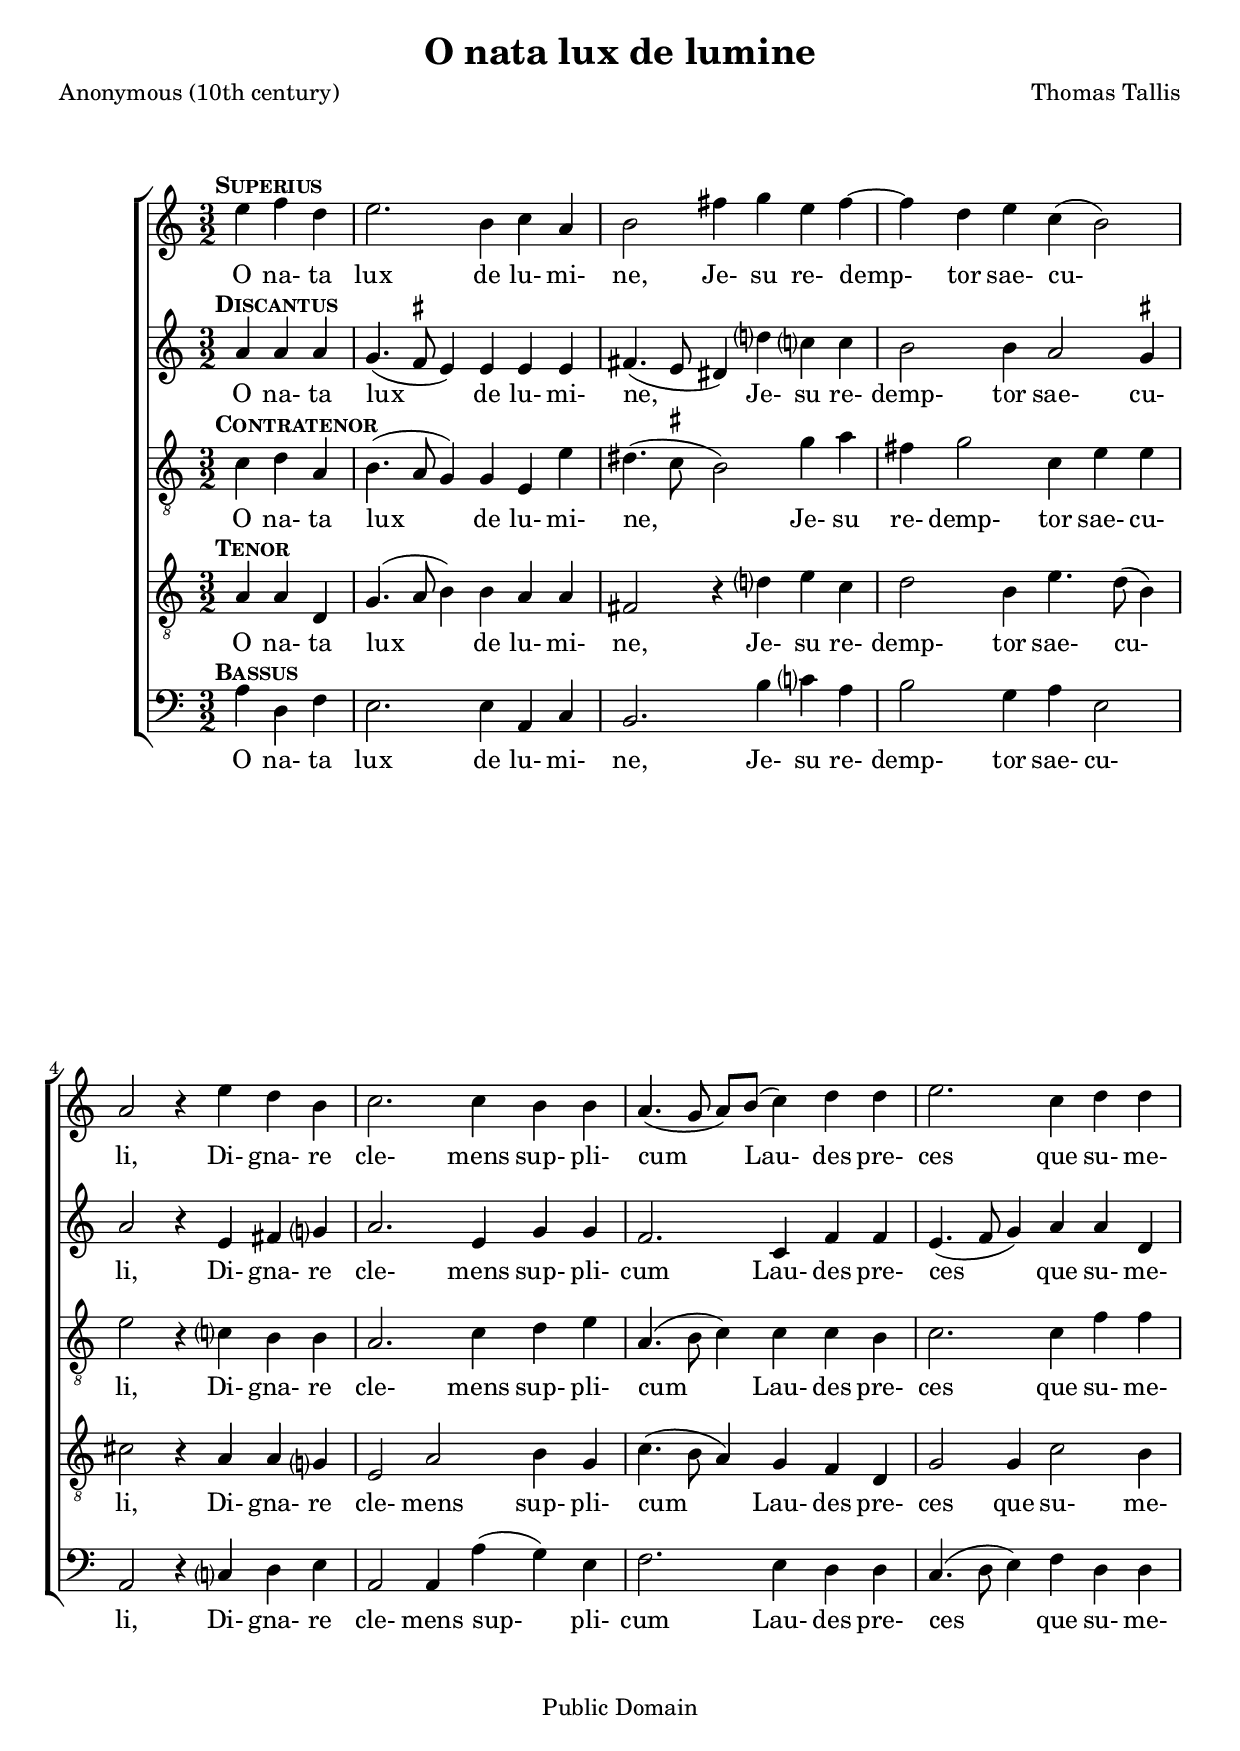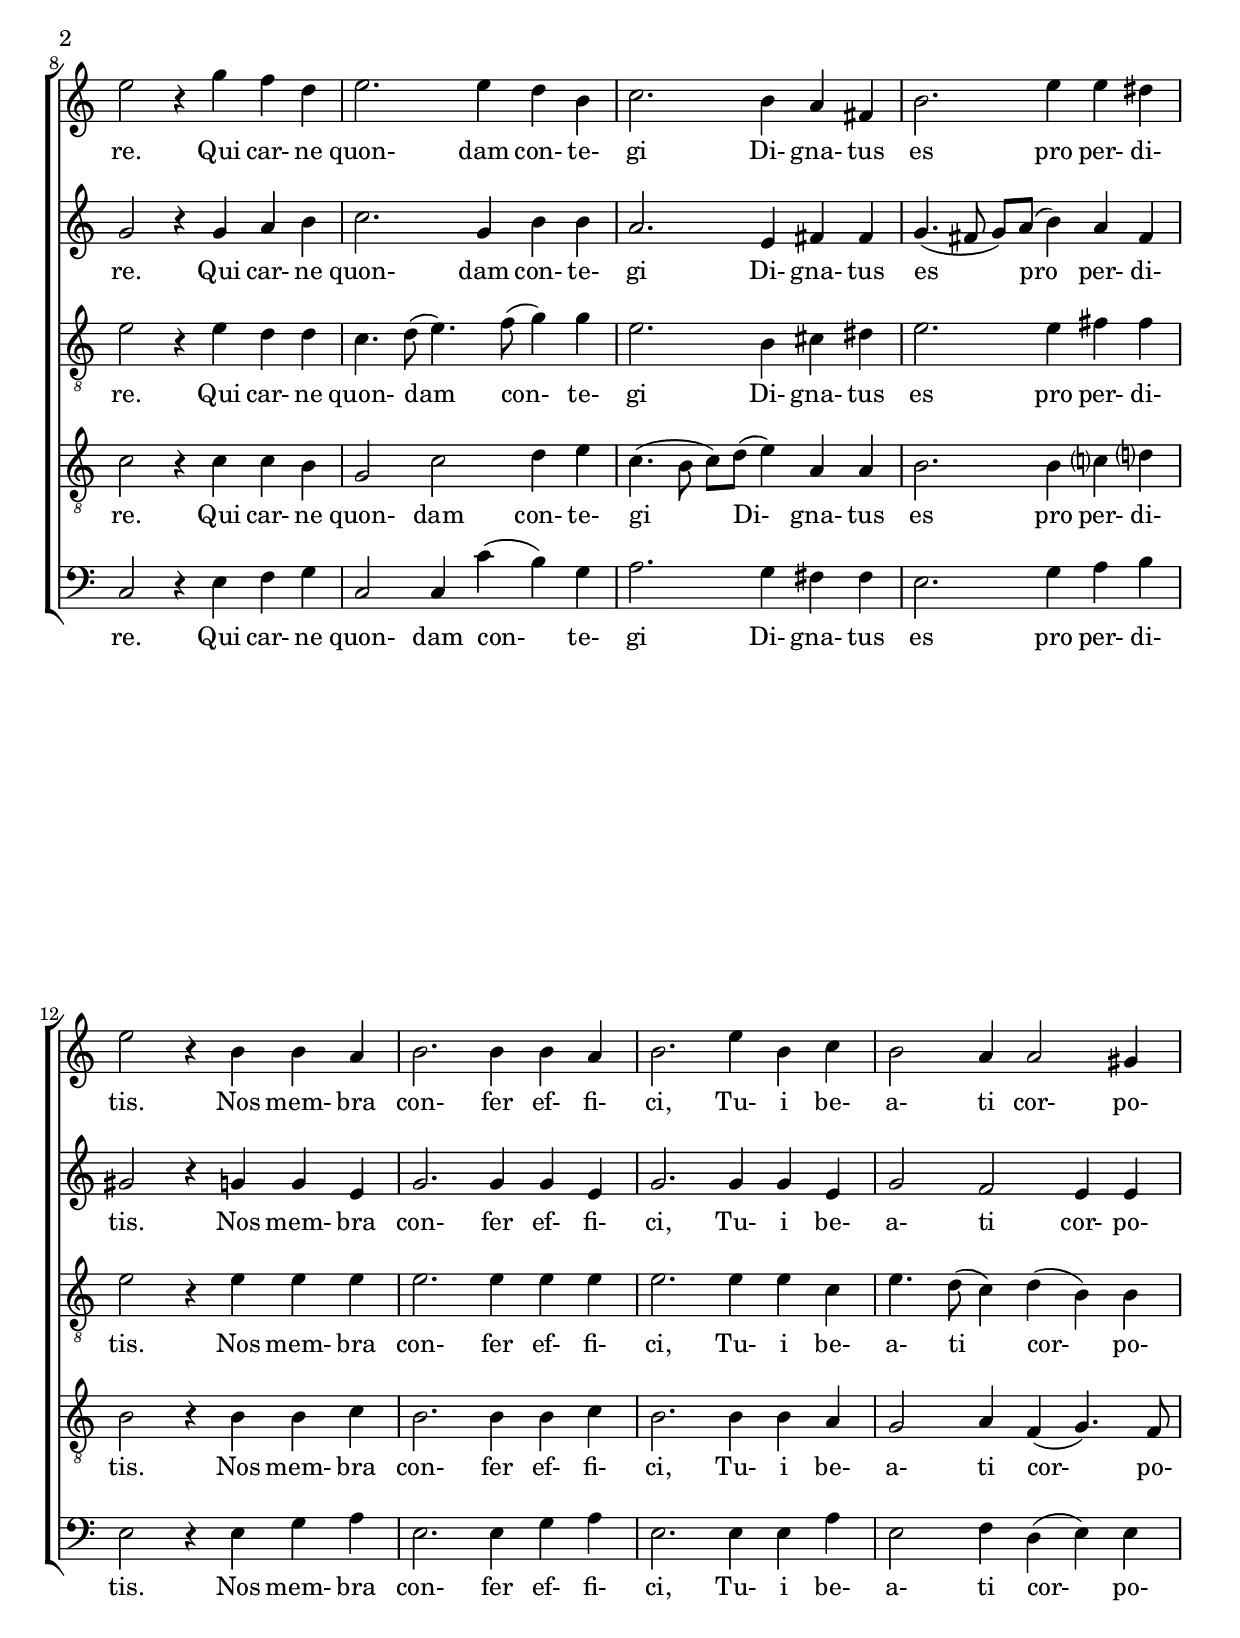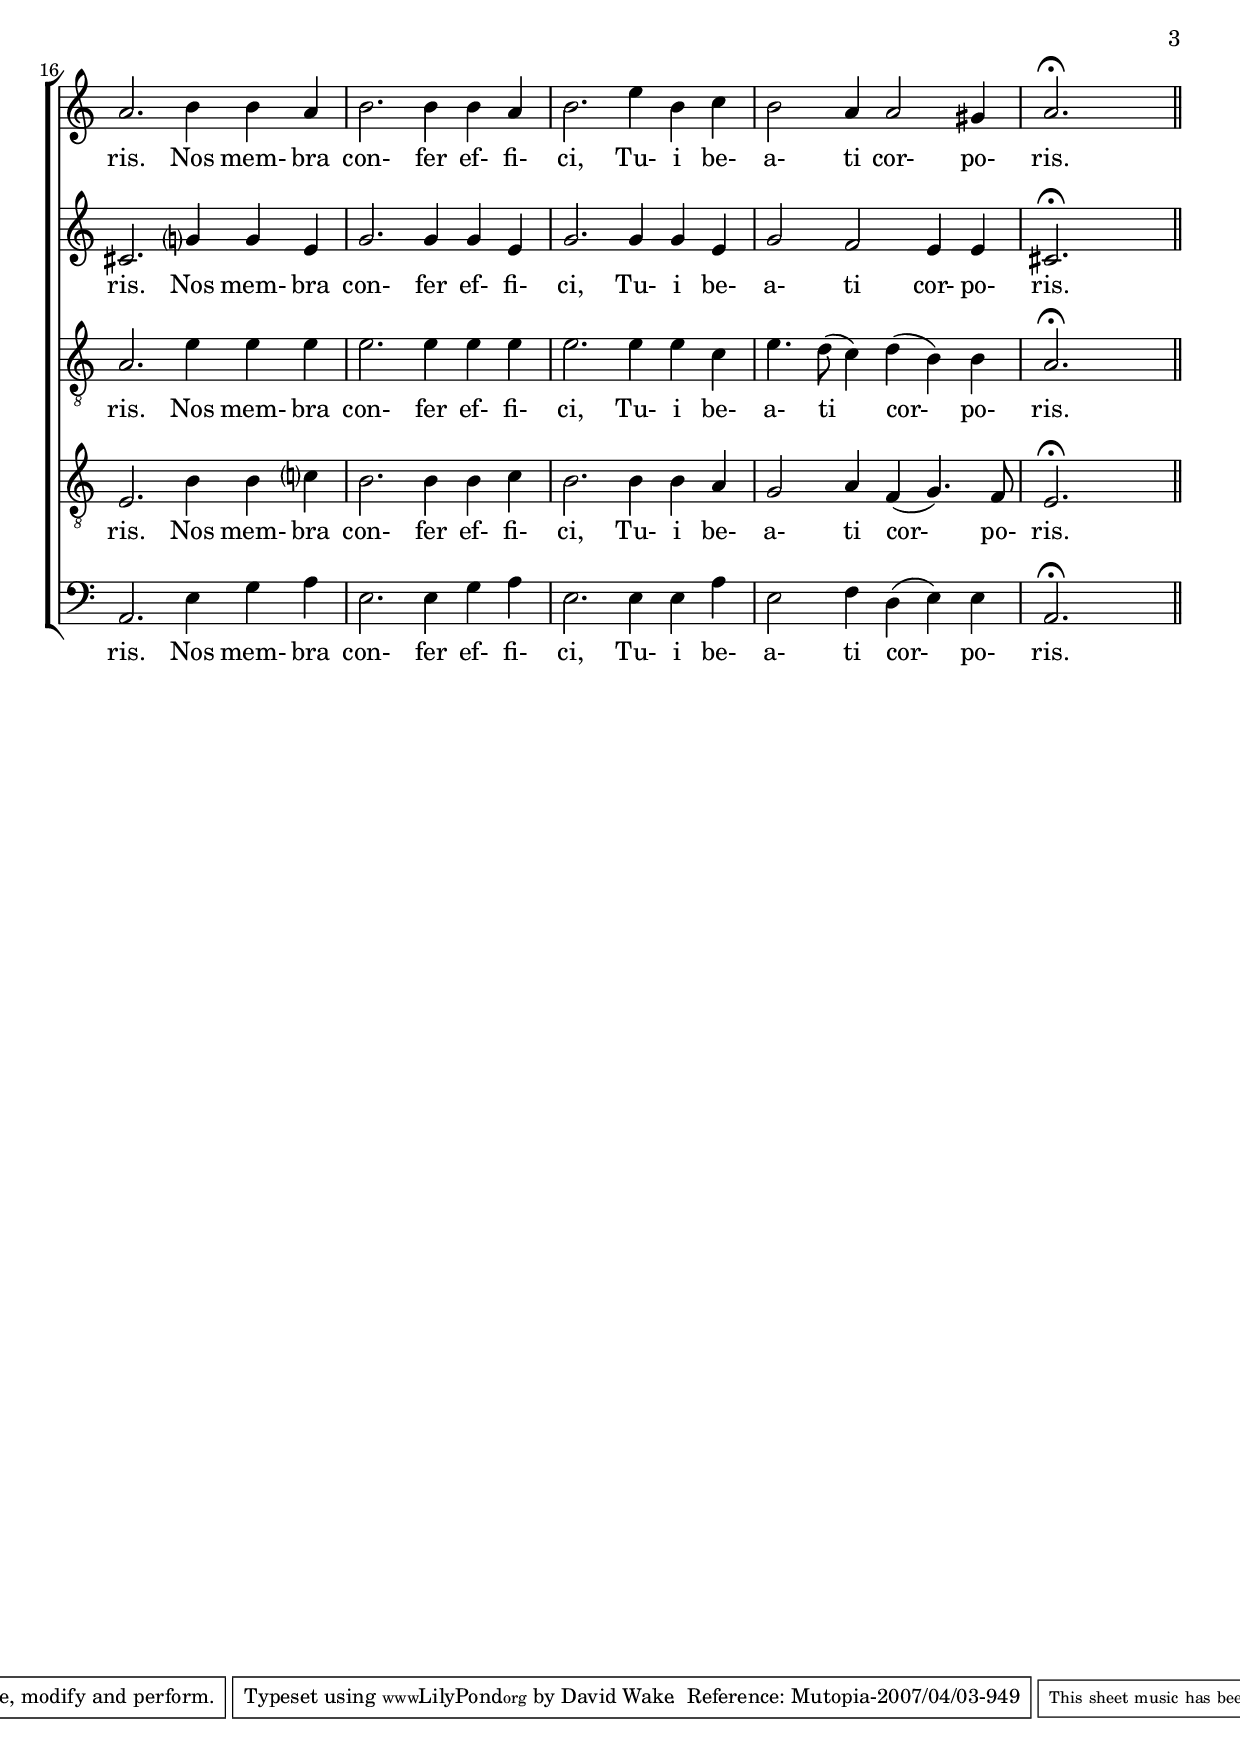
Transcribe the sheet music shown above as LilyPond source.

\header {
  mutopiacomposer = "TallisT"
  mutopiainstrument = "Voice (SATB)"
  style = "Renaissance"
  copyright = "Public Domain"
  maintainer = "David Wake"
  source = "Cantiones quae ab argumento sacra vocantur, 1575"
  title = "O nata lux de lumine"
  composer = "Thomas Tallis"
  poet = "Anonymous (10th century)"
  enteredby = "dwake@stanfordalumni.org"
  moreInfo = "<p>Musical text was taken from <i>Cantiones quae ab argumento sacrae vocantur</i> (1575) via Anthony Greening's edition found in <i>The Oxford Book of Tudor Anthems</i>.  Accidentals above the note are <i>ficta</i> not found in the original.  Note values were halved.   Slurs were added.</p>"

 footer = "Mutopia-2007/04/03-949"
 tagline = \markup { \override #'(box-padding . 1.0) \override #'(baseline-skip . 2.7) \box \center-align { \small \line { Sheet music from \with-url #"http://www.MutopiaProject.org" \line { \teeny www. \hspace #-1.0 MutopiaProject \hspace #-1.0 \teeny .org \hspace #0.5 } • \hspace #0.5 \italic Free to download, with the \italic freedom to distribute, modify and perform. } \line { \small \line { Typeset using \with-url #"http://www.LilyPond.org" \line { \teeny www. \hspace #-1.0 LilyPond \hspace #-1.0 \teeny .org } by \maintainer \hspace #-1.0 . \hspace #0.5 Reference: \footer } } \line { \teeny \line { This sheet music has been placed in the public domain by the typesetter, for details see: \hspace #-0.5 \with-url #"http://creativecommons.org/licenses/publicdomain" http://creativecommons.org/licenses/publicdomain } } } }
}


\version "2.7.38"
global = {
  \key a \minor
  \time 3/2
}

words = \lyricmode {
 O na- ta lux de lu- mi- ne,
 Je- su re- demp- tor sae- cu- li,
 Di- gna- re cle- mens sup- pli- cum
 Lau- des pre- ces que su- me- re.
 Qui car- ne quon- dam con- te- gi
 Di- gna- tus es pro per- di- tis.
 Nos mem- bra con- fer ef- fi- ci,
 Tu- i be- a- ti cor- po- ris.
 Nos mem- bra con- fer ef- fi- ci,
 Tu- i be- a- ti cor- po- ris.
}

superiusMusic = \relative c'' { \partial 2. 

 d4^\markup { \hspace #-2 \bold \smallCaps Superius } es4 c4 | d2. a4 bes4 g4 | a2 e'4 f4 d4 e4~ | e4 c4 d4 bes4 (a2) | g2 r4

 d'4 c4 a4 | bes2. bes4 a4 a4 | g4. (f8 g8) a8 (bes4) c4 c4 | d2. bes4 c4 c4 | d2 r4

 f4 es4 c4 | d2. d4 c4 a4 | bes2. a4 g4 e4 | a2. d4 d4 cis4 | d2 r4

 a4 a4 g4 | a2. a4 a4 g4 | a2. d4 a4 bes4 | a2 g4 g2 fis4 | g2.

 a4 a4 g4 | a2. a4 a4 g4 | a2. d4 a4 bes4 | a2 g4 g2 fis4 | g2. \fermata s2. \bar "||"
}

discantusMusic = \relative c'' { 
 g4^\markup { \hspace #-2 \bold \smallCaps Discantus } g4 g4 | f4. (es8^\markup{ \smaller \sharp } d4) d4 d4 d4 | e4. (d8 cis4) c'4 bes?4 bes4 | a2 a4 g2 f4^\markup{ \smaller \sharp} | g2 r4

 d4 e4 f?4 | g2. d4 f4 f4 | es2. bes4 es4 es4 | d4. (es8 f4) g4 g4 c,4 | f2 r4

 f4 g4 a4 | bes2. f4 a4 a4 | g2. d4 e4 e4 | f4. (e8 f8) g8 (a4) g4 e4 | fis2 r4 

 f4 f4 d4 | f2. f4 f4 d4 | f2. f4 f4 d4 | f2 es2 d4 d4 | b2.

 f'?4 f4 d4 | f2. f4 f4 d4 | f2. f4 f4 d4 | f2 es2 d4 d4 | b2. \fermata s2. ||
}

contratenorMusic = \relative c' { 
 bes4^\markup { \hspace #-2 \bold \smallCaps Contratenor } c4 g4 | a4. (g8 f4) f4 d4 d'4 | cis4. (bes8^\markup { \smaller \sharp } a2) f'4 g4 | e4 f2 bes,4 d4 d4 | d2 r4

 bes?4 a4 a4 | g2. bes4 c4 d4 | g,4. (a8 bes4) bes4 bes4 a4 | bes2. bes4 es4 es4 | d2 r4 

 d4 c4 c4 | bes4. c8 (d4.) es8 (f4) f4 | d2. a4 b4 cis4 | d2. d4 e4 e4 | d2 r4

 d4 d4 d4 | d2. d4 d4 d4 | d2. d4 d4 bes4 | d4. c8 (bes4) c4 (a4) a4 | g2.

 d'4 d4 d4 | d2. d4 d4 d4 | d2. d4 d4 bes4 | d4. c8 (bes4) c4 (a4) a4 | g2. \fermata s2. ||
}

tenorMusic = \relative c' { 
 g4^\markup { \hspace #-2 \bold \smallCaps Tenor } g4 c,4 | f4. (g8 a4) a4 g4 g4 | e2 r4 c'?4 d4 bes4 | c2 a4 d4. c8 (a4) | b2 r4

 g4 g4 f?4 | d2 g2 a4 f4 | bes4. (a8 g4) f4 es4 c4 | f2 f4 bes2 a4 | bes2 r4

 bes4 bes a4 | f2 bes2 c4 d4 | bes4. (a8 bes8) c8 (d4) g,4 g4 | a2. a4 bes?4 c?4 | a2 r4

 a4 a4 bes4 | a2. a4 a4 bes4 | a2. a4 a4 g4 | f2 g4 es4 (f4.) es8 | d2.

 a'4 a4 bes?4 | a2. a4 a4 bes4 | a2. a4 a4 g4 | f2 g4 es4 (f4.) es8 | d2. \fermata s2. ||
}

bassusMusic = \relative c' { 
 g4^\markup { \hspace #-2 \bold \smallCaps Bassus } c,4 es4 | d2. d4 g,4 bes4 | a2. a'4 bes?4 g4 | a2 f4 g4 d2 | g,2 r4 
 
 bes?4 c4 d4 | g,2 g4 g'4 (f4) d4 | es2. d4 c4 c4 | bes4. (c8 d4) es4 c4 c4 | bes2 r4 

 d4 es4 f4 | bes,2 bes4 bes'4 (a4) f4 | g2. f4 e4 e4 | d2. f4 g4 a4 | d,2 r4 

 d4 f4 g4 | d2. d4 f4 g4 | d2. d4 d4 g4 | d2 es4 c4 (d4) d4 | g,2.

 d'4 f4 g4 | d2. d4 f4 g4 | d2. d4 d4 g4 | d2 es4 c4 (d4) d4 | g,2. \fermata s2.
}

\score {

  \context ChoirStaff <<
    \context Staff = superiusStaff <<
      #(set-accidental-style 'modern-cautionary)
      \clef "treble"
      \context Voice = 
      superiusVoice { \oneVoice << 
      \set Staff.midiInstrument = "synth voice" 
	\global 
	\transpose g a
        \superiusMusic 
      >> }
    >>
    \context Lyrics = superiusLyricsContext { s1 }

    \context Staff = discantusStaff <<
      #(set-accidental-style 'modern-cautionary)
      \clef "treble"
      \context Voice =
      discantusVoice { \oneVoice << 
      \set Staff.midiInstrument = "synth voice" 
	\global 
	\transpose g a 
        \discantusMusic 
      >> }
    >>
    \context Lyrics = discantusLyricsContext { s1 }

    \context Staff = contratenorStaff <<
      #(set-accidental-style 'modern-cautionary)
      \clef "G_8"
      \context Voice =
      contratenorVoice { \oneVoice << 
      \set Staff.midiInstrument = "synth voice" 
	\global 
	\transpose g a
        \contratenorMusic
      >> }
    >>
    \context Lyrics = contratenorLyricsContext { s1 }

    \context Staff = tenorStaff <<
      #(set-accidental-style 'modern-cautionary)
      \clef "G_8"
      \context Voice =
      tenorVoice { \oneVoice << 
      \set Staff.midiInstrument = "synth voice" 
	\global 
	\transpose g a 
        \tenorMusic
      >> }
    >>
    \context Lyrics = tenorLyricsContext { s1 }

    \context Staff = bassusStaff <<
      #(set-accidental-style 'modern-cautionary)
      \clef "bass"
      \context Voice =
      bassusVoice { \oneVoice << 
      \set Staff.midiInstrument = "synth voice" 
	\global 
	\transpose g a
        \bassusMusic
      >> }
    >>
    \context Lyrics = bassusLyricsContext { s1 }


    \context Lyrics = superiusLyricsContext \lyricsto superiusVoice \words
    \context Lyrics = discantusLyricsContext \lyricsto discantusVoice \words
    \context Lyrics = contratenorLyricsContext \lyricsto contratenorVoice \words
    \context Lyrics = tenorLyricsContext \lyricsto tenorVoice \words
    \context Lyrics = bassusLyricsContext \lyricsto bassusVoice \words

  >>
  
  \layout {
    \context {
      \Staff
    }
  }

  \midi { }
}
